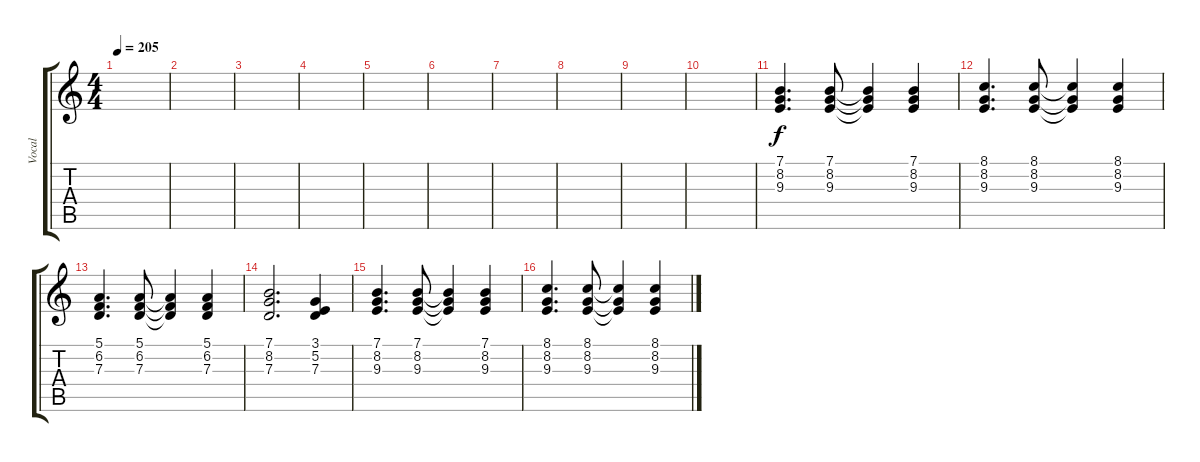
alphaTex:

\track ("Vocal" "Vocal") {instrument lead1square}
\staff {score tabs}
\tuning (E4 B3 G3 D3 A2 E2) {hide}
\ts (4 4)
\tempo 205
\clef g2
\ks c
|
|
|
|
|
|
|
|
|
|
(7.1 8.2 9.3).4{d} (7.1 8.2 9.3).8 (7.1{t} 8.2{t} 9.3{t}).4 (7.1 8.2 9.3).4 |
(8.1 8.2 9.3).4{d} (8.1 8.2 9.3).8 (8.1{t} 8.2{t} 9.3{t}).4 (8.1 8.2 9.3).4 |
(5.1 6.2 7.3).4{d} (5.1 6.2 7.3).8 (5.1{t} 6.2{t} 7.3{t}).4 (5.1 6.2 7.3).4 |
(7.1 8.2 7.3).2{d} (3.1 5.2 7.3).4 |
(7.1 8.2 9.3).4{d} (7.1 8.2 9.3).8 (7.1{t} 8.2{t} 9.3{t}).4 (7.1 8.2 9.3).4 |
(8.1 8.2 9.3).4{d} (8.1 8.2 9.3).8 (8.1{t} 8.2{t} 9.3{t}).4 (8.1 8.2 9.3).4
